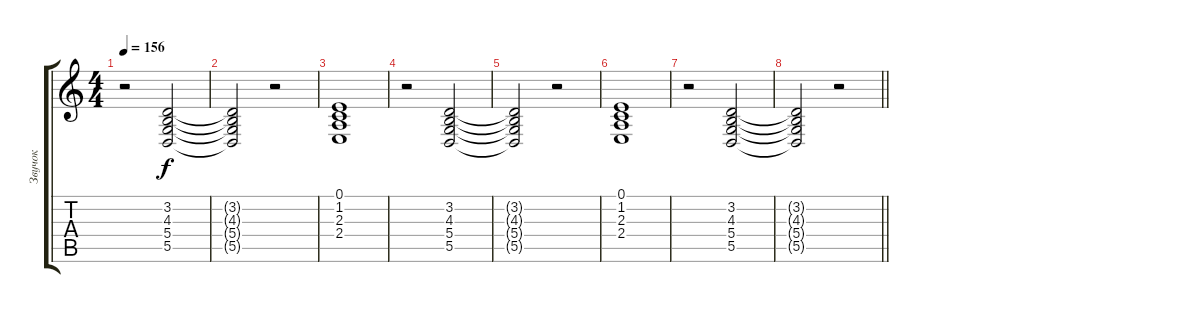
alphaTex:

\track ("Звучок" "Звучок") {instrument synthstrings2}
\staff {score tabs}
\tuning (E4 B3 G3 D3 A2 E2) {hide}
\ts (4 4)
\tempo 156
\clef g2
\ks c
r.2{dy f} (3.2 4.3 5.4 5.5).2 |
(3.2{t} 4.3{t} 5.4{t} 5.5{t}).2 r.2 |
(0.1 1.2 2.3 2.4).1{volume 2} |
r.2 (3.2 4.3 5.4 5.5).2 |
(3.2{t} 4.3{t} 5.4{t} 5.5{t}).2 r.2 |
(0.1 1.2 2.3 2.4).1 |
r.2 (3.2 4.3 5.4 5.5).2{volume 0} |
\barLineRight lightlight
(3.2{t} 4.3{t} 5.4{t} 5.5{t}).2 r.2
